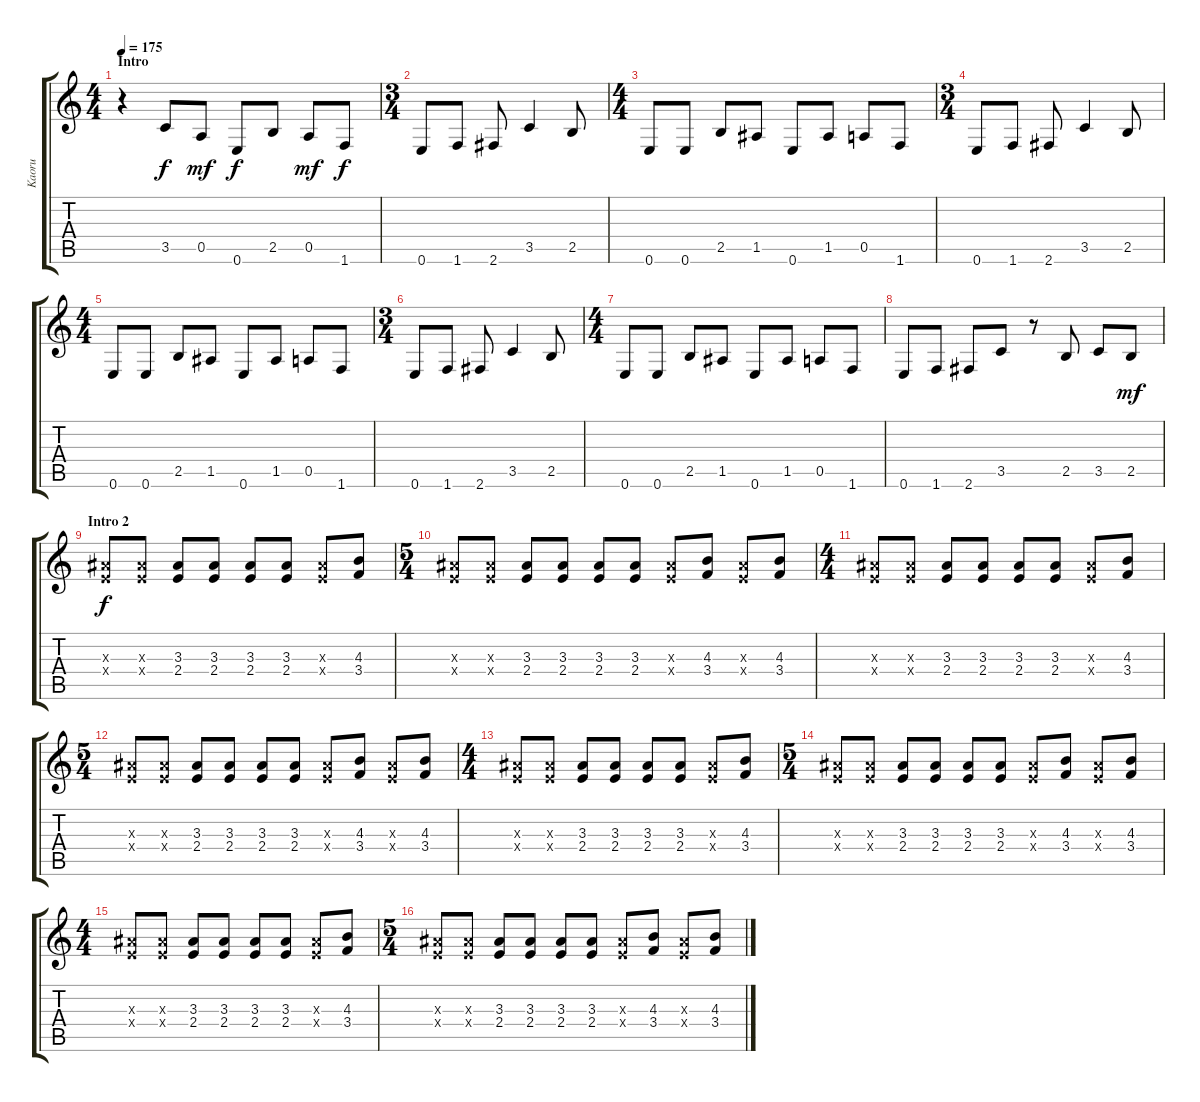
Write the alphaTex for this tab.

\track ("Kaoru" "Kaoru") {instrument distortionguitar}
\staff {score tabs}
\tuning (E4 B3 G3 D3 A2 E2) {hide}
\ts (4 4)
\section ("" "Intro")
\tempo 175
\clef g2
\ks c
r.4{dy f instrument distortionguitar} 3.5.8 0.5.8{dy mf} 0.6.8{dy f} 2.5.8 0.5.8{dy mf} 1.6.8{dy f} |
\ts (3 4)
0.6.8 1.6.8 2.6.8 3.5.4 2.5.8 |
\ts (4 4)
0.6.8 0.6.8 2.5.8 1.5.8 0.6.8 1.5.8 0.5.8 1.6.8 |
\ts (3 4)
0.6.8 1.6.8 2.6.8 3.5.4 2.5.8 |
\ts (4 4)
0.6.8 0.6.8 2.5.8 1.5.8 0.6.8 1.5.8 0.5.8 1.6.8 |
\ts (3 4)
0.6.8 1.6.8 2.6.8 3.5.4 2.5.8 |
\ts (4 4)
0.6.8 0.6.8 2.5.8 1.5.8 0.6.8 1.5.8 0.5.8 1.6.8 |
0.6.8 1.6.8 2.6.8 3.5.8 r.8 2.5.8 3.5.8 2.5.8{dy mf} |
\section ("" "Intro 2")
(3.3{x} 2.4{x}).8{dy f} (3.3{x} 2.4{x}).8 (3.3 2.4).8 (3.3 2.4).8 (3.3 2.4).8 (3.3 2.4).8 (3.3{x} 2.4{x}).8 (4.3 3.4).8 |
\ts (5 4)
(3.3{x} 2.4{x}).8 (3.3{x} 2.4{x}).8 (3.3 2.4).8 (3.3 2.4).8 (3.3 2.4).8 (3.3 2.4).8 (3.3{x} 2.4{x}).8 (4.3 3.4).8 (3.3{x} 2.4{x}).8 (4.3 3.4).8 |
\ts (4 4)
(3.3{x} 2.4{x}).8 (3.3{x} 2.4{x}).8 (3.3 2.4).8 (3.3 2.4).8 (3.3 2.4).8 (3.3 2.4).8 (3.3{x} 2.4{x}).8 (4.3 3.4).8 |
\ts (5 4)
(3.3{x} 2.4{x}).8 (3.3{x} 2.4{x}).8 (3.3 2.4).8 (3.3 2.4).8 (3.3 2.4).8 (3.3 2.4).8 (3.3{x} 2.4{x}).8 (4.3 3.4).8 (3.3{x} 2.4{x}).8 (4.3 3.4).8 |
\ts (4 4)
(3.3{x} 2.4{x}).8 (3.3{x} 2.4{x}).8 (3.3 2.4).8 (3.3 2.4).8 (3.3 2.4).8 (3.3 2.4).8 (3.3{x} 2.4{x}).8 (4.3 3.4).8 |
\ts (5 4)
(3.3{x} 2.4{x}).8 (3.3{x} 2.4{x}).8 (3.3 2.4).8 (3.3 2.4).8 (3.3 2.4).8 (3.3 2.4).8 (3.3{x} 2.4{x}).8 (4.3 3.4).8 (3.3{x} 2.4{x}).8 (4.3 3.4).8 |
\ts (4 4)
(3.3{x} 2.4{x}).8 (3.3{x} 2.4{x}).8 (3.3 2.4).8 (3.3 2.4).8 (3.3 2.4).8 (3.3 2.4).8 (3.3{x} 2.4{x}).8 (4.3 3.4).8 |
\ts (5 4)
(3.3{x} 2.4{x}).8 (3.3{x} 2.4{x}).8 (3.3 2.4).8 (3.3 2.4).8 (3.3 2.4).8 (3.3 2.4).8 (3.3{x} 2.4{x}).8 (4.3 3.4).8 (3.3{x} 2.4{x}).8 (4.3 3.4).8
